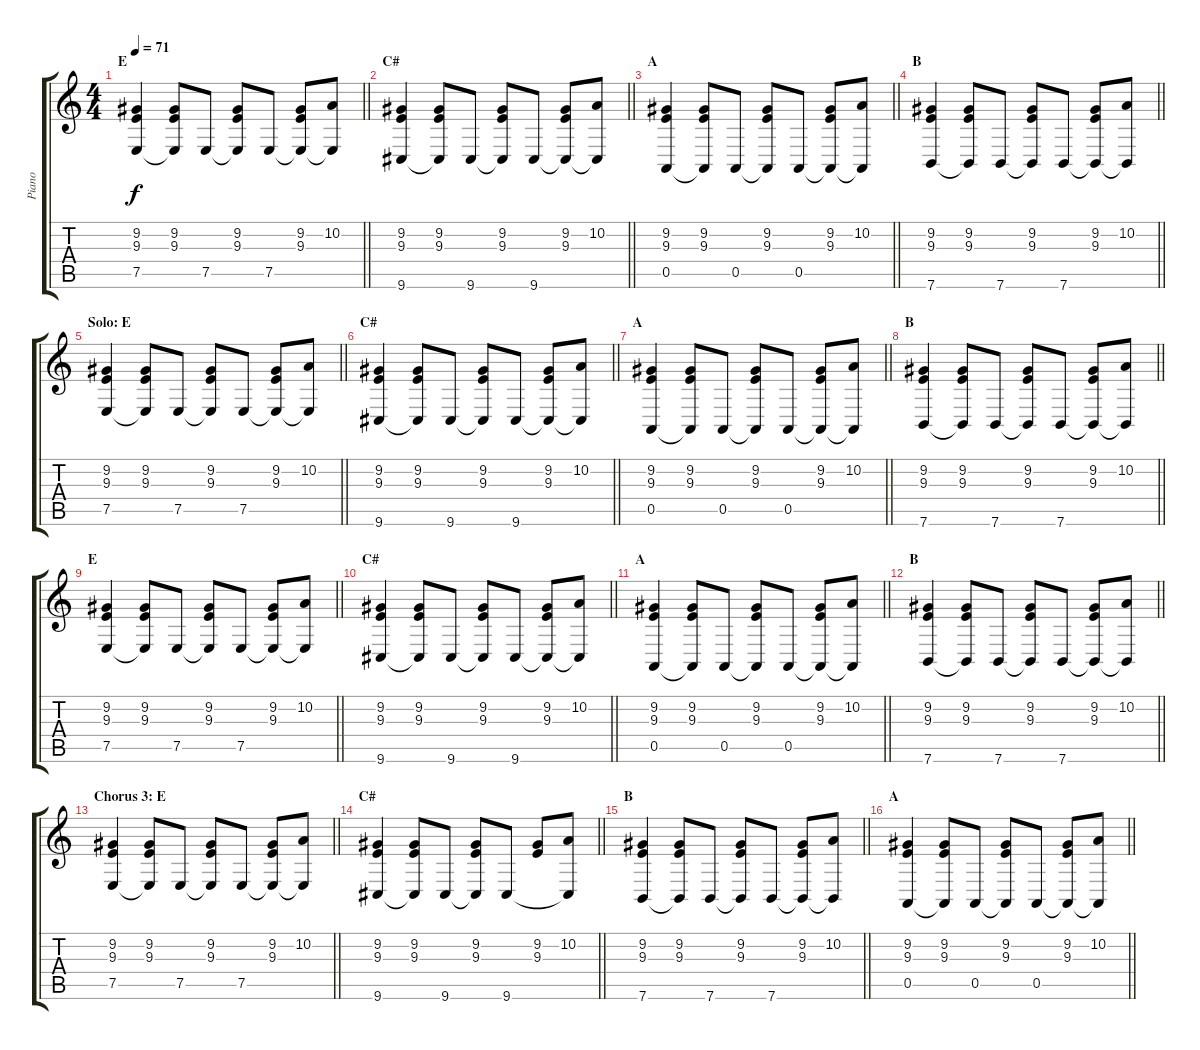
\track ("Piano" "Piano") {instrument brightacousticpiano}
\staff {score tabs}
\tuning (E4 B3 G3 D3 A2 E2) {hide}
\ts (4 4)
\section ("" "E")
\tempo 71
\clef g2
\barLineRight lightlight
\ks c
(9.2 9.3 7.5).4{dy f} (9.2 9.3 7.5{t}).8 7.5.8 (9.2 9.3 7.5{t}).8 7.5.8 (9.2 9.3 7.5{t}).8 (10.2 7.5{t}).8 |
\section ("" "C#")
\barLineRight lightlight
(9.2 9.3 9.6).4 (9.2 9.3 9.6{t}).8 9.6.8 (9.2 9.3 9.6{t}).8 9.6.8 (9.2 9.3 9.6{t}).8 (10.2 9.6{t}).8 |
\section ("" "A")
\barLineRight lightlight
(9.2 9.3 0.5).4 (9.2 9.3 0.5{t}).8 0.5.8 (9.2 9.3 0.5{t}).8 0.5.8 (9.2 9.3 0.5{t}).8 (10.2 0.5{t}).8 |
\section ("" "B")
\barLineRight lightlight
(9.2 9.3 7.6).4 (9.2 9.3 7.6{t}).8 7.6.8 (9.2 9.3 7.6{t}).8 7.6.8 (9.2 9.3 7.6{t}).8 (10.2 7.6{t}).8 |
\section ("" "Solo: E")
\barLineRight lightlight
(9.2 9.3 7.5).4 (9.2 9.3 7.5{t}).8 7.5.8 (9.2 9.3 7.5{t}).8 7.5.8 (9.2 9.3 7.5{t}).8 (10.2 7.5{t}).8 |
\section ("" "C#")
\barLineRight lightlight
(9.2 9.3 9.6).4 (9.2 9.3 9.6{t}).8 9.6.8 (9.2 9.3 9.6{t}).8 9.6.8 (9.2 9.3 9.6{t}).8 (10.2 9.6{t}).8 |
\section ("" "A")
\barLineRight lightlight
(9.2 9.3 0.5).4 (9.2 9.3 0.5{t}).8 0.5.8 (9.2 9.3 0.5{t}).8 0.5.8 (9.2 9.3 0.5{t}).8 (10.2 0.5{t}).8 |
\section ("" "B")
\barLineRight lightlight
(9.2 9.3 7.6).4 (9.2 9.3 7.6{t}).8 7.6.8 (9.2 9.3 7.6{t}).8 7.6.8 (9.2 9.3 7.6{t}).8 (10.2 7.6{t}).8 |
\section ("" "E")
\barLineRight lightlight
(9.2 9.3 7.5).4 (9.2 9.3 7.5{t}).8 7.5.8 (9.2 9.3 7.5{t}).8 7.5.8 (9.2 9.3 7.5{t}).8 (10.2 7.5{t}).8 |
\section ("" "C#")
\barLineRight lightlight
(9.2 9.3 9.6).4 (9.2 9.3 9.6{t}).8 9.6.8 (9.2 9.3 9.6{t}).8 9.6.8 (9.2 9.3 9.6{t}).8 (10.2 9.6{t}).8 |
\section ("" "A")
\barLineRight lightlight
(9.2 9.3 0.5).4 (9.2 9.3 0.5{t}).8 0.5.8 (9.2 9.3 0.5{t}).8 0.5.8 (9.2 9.3 0.5{t}).8 (10.2 0.5{t}).8 |
\section ("" "B")
\barLineRight lightlight
(9.2 9.3 7.6).4 (9.2 9.3 7.6{t}).8 7.6.8 (9.2 9.3 7.6{t}).8 7.6.8 (9.2 9.3 7.6{t}).8 (10.2 7.6{t}).8 |
\section ("" "Chorus 3: E")
\barLineRight lightlight
(9.2 9.3 7.5).4 (9.2 9.3 7.5{t}).8 7.5.8 (9.2 9.3 7.5{t}).8 7.5.8 (9.2 9.3 7.5{t}).8 (10.2 7.5{t}).8 |
\section ("" "C#")
\barLineRight lightlight
(9.2 9.3 9.6).4 (9.2 9.3 9.6{t}).8 9.6.8 (9.2 9.3 9.6{t}).8 9.6.8 (9.2 9.3).8 (10.2 9.6{t}).8 |
\section ("" "B")
\barLineRight lightlight
(9.2 9.3 7.6).4 (9.2 9.3 7.6{t}).8 7.6.8 (9.2 9.3 7.6{t}).8 7.6.8 (9.2 9.3 7.6{t}).8 (10.2 7.6{t}).8 |
\section ("" "A")
\barLineRight lightlight
(9.2 9.3 0.5).4 (9.2 9.3 0.5{t}).8 0.5.8 (9.2 9.3 0.5{t}).8 0.5.8 (9.2 9.3 0.5{t}).8 (10.2 0.5{t}).8
